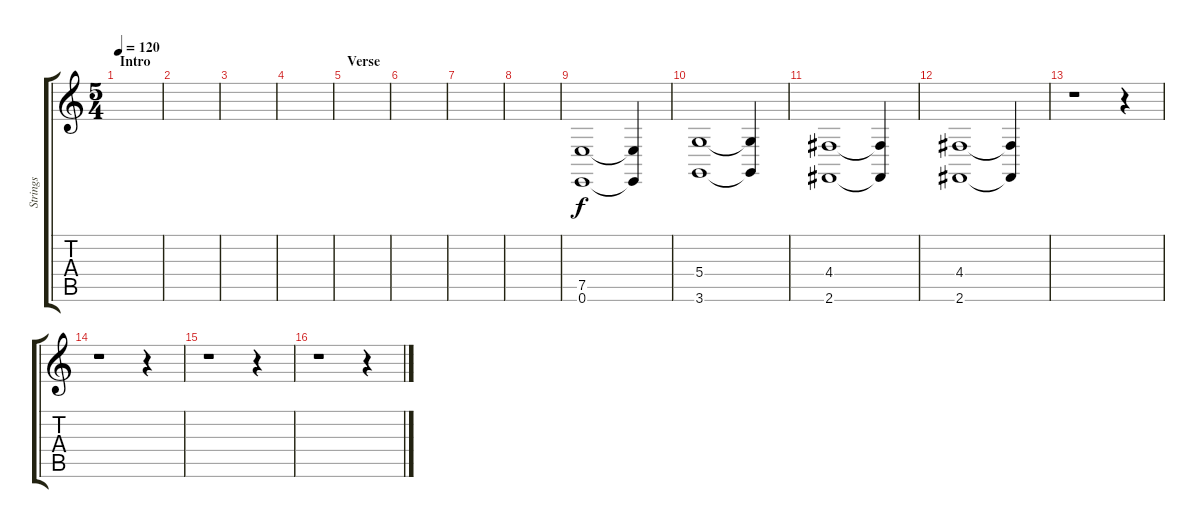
\track ("Strings" "Strings") {instrument stringensemble1}
\staff {score tabs}
\tuning (E4 B3 G3 D3 A2 E2) {hide}
\ts (5 4)
\section ("" "Intro")
\tempo 120
\clef g2
\ks c
|
|
|
|
\section ("" "Verse")
|
|
|
|
(7.5 0.6).1 (7.5{t} 0.6{t}).4 |
(5.4 3.6).1 (5.4{t} 3.6{t}).4 |
(4.4 2.6).1 (4.4{t} 2.6{t}).4 |
(4.4 2.6).1 (4.4{t} 2.6{t}).4 |
r.1 r.4 |
r.1 r.4 |
r.1 r.4 |
r.1 r.4
